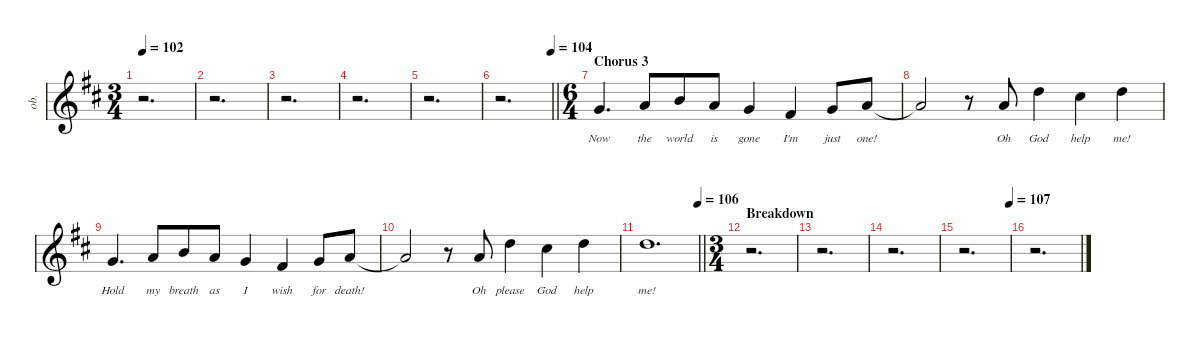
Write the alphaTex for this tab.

\defaultSystemsLayout 4
\hideDynamics
\bracketExtendMode nobrackets
\otherSystemsTrackNameOrientation horizontal
\track ("James Hetfield (Vocals)" "ob.") {defaultSystemsLayout 32 instrument oboe}
\staff {score}
\tuning (E4 B3 G3 D3 A2 E2)
\ts (3 4)
\tempo 102
\clef g2
\ks bminor
r.2{d dy f beam Down} |
r.2{d beam Down} |
r.2{d beam Down} |
r.2{d beam Down} |
r.2{d beam Down} |
\tempo (104 1)
\barLineRight lightlight
r.2{d beam Down} |
\ts (6 4)
\beaming (8 6 6)
\section ("" "Chorus 3")
3.1{acc forcenatural}.4{d lyrics (0 "Now") lyrics (1 "") lyrics (2 "") lyrics (3 "") lyrics (4 "") beam Up} 5.1{acc forcenatural}.8{lyrics (0 "the") lyrics (1 "") lyrics (2 "") lyrics (3 "") lyrics (4 "") beam Up} 7.1{acc forcenatural}.8{lyrics (0 "world") lyrics (1 "") lyrics (2 "") lyrics (3 "") lyrics (4 "") beam Up} 5.1{acc forcenatural}.8{lyrics (0 "is") lyrics (1 "") lyrics (2 "") lyrics (3 "") lyrics (4 "") beam Up} 3.1{acc forcenatural}.4{lyrics (0 "gone") lyrics (1 "") lyrics (2 "") lyrics (3 "") lyrics (4 "") beam Up} 2.1{acc #}.4{lyrics (0 "I'm") lyrics (1 "") lyrics (2 "") lyrics (3 "") lyrics (4 "") beam Up} 3.1{acc forcenatural}.8{lyrics (0 "just") lyrics (1 "") lyrics (2 "") lyrics (3 "") lyrics (4 "") beam Up} 5.1{acc forcenatural}.8{lyrics (0 "one!") lyrics (1 "") lyrics (2 "") lyrics (3 "") lyrics (4 "") beam Up} |
5.1{t acc forcenatural}.2{beam Up} r.8{beam Up} 5.1{acc forcenatural}.8{lyrics (0 "Oh") lyrics (1 "") lyrics (2 "") lyrics (3 "") lyrics (4 "") beam Up} 10.1{acc forcenatural}.4{lyrics (0 "God") lyrics (1 "") lyrics (2 "") lyrics (3 "") lyrics (4 "") beam Down} 9.1{acc #}.4{lyrics (0 "help") lyrics (1 "") lyrics (2 "") lyrics (3 "") lyrics (4 "") beam Down} 10.1{acc forcenatural}.4{lyrics (0 "me!") lyrics (1 "") lyrics (2 "") lyrics (3 "") lyrics (4 "") beam Down} |
3.1{acc forcenatural}.4{d lyrics (0 "Hold") lyrics (1 "") lyrics (2 "") lyrics (3 "") lyrics (4 "") beam Up} 5.1{acc forcenatural}.8{lyrics (0 "my") lyrics (1 "") lyrics (2 "") lyrics (3 "") lyrics (4 "") beam Up} 7.1{acc forcenatural}.8{lyrics (0 "breath") lyrics (1 "") lyrics (2 "") lyrics (3 "") lyrics (4 "") beam Up} 5.1{acc forcenatural}.8{lyrics (0 "as") lyrics (1 "") lyrics (2 "") lyrics (3 "") lyrics (4 "") beam Up} 3.1{acc forcenatural}.4{lyrics (0 "I") lyrics (1 "") lyrics (2 "") lyrics (3 "") lyrics (4 "") beam Up} 2.1{acc #}.4{lyrics (0 "wish") lyrics (1 "") lyrics (2 "") lyrics (3 "") lyrics (4 "") beam Up} 3.1{acc forcenatural}.8{lyrics (0 "for") lyrics (1 "") lyrics (2 "") lyrics (3 "") lyrics (4 "") beam Up} 5.1{acc forcenatural}.8{lyrics (0 "death!") lyrics (1 "") lyrics (2 "") lyrics (3 "") lyrics (4 "") beam Up} |
5.1{t acc forcenatural}.2{beam Up} r.8{beam Up} 5.1{acc forcenatural}.8{lyrics (0 "Oh") lyrics (1 "") lyrics (2 "") lyrics (3 "") lyrics (4 "") beam Up} 10.1{acc forcenatural}.4{lyrics (0 "please") lyrics (1 "") lyrics (2 "") lyrics (3 "") lyrics (4 "") beam Down} 9.1{acc #}.4{lyrics (0 "God") lyrics (1 "") lyrics (2 "") lyrics (3 "") lyrics (4 "") beam Down} 10.1{acc forcenatural}.4{lyrics (0 "help") lyrics (1 "") lyrics (2 "") lyrics (3 "") lyrics (4 "") beam Down} |
\tempo (106 1)
\barLineRight lightlight
10.1{acc forcenatural}.1{d lyrics (0 "me!") lyrics (1 "") lyrics (2 "") lyrics (3 "") lyrics (4 "") beam Down} |
\ts (3 4)
\beaming (8 2 2 2)
\section ("" "Breakdown")
r.2{d beam Down} |
r.2{d beam Down} |
r.2{d beam Down} |
\tempo (107 1)
r.2{d beam Down} |
r.2{d beam Down}
